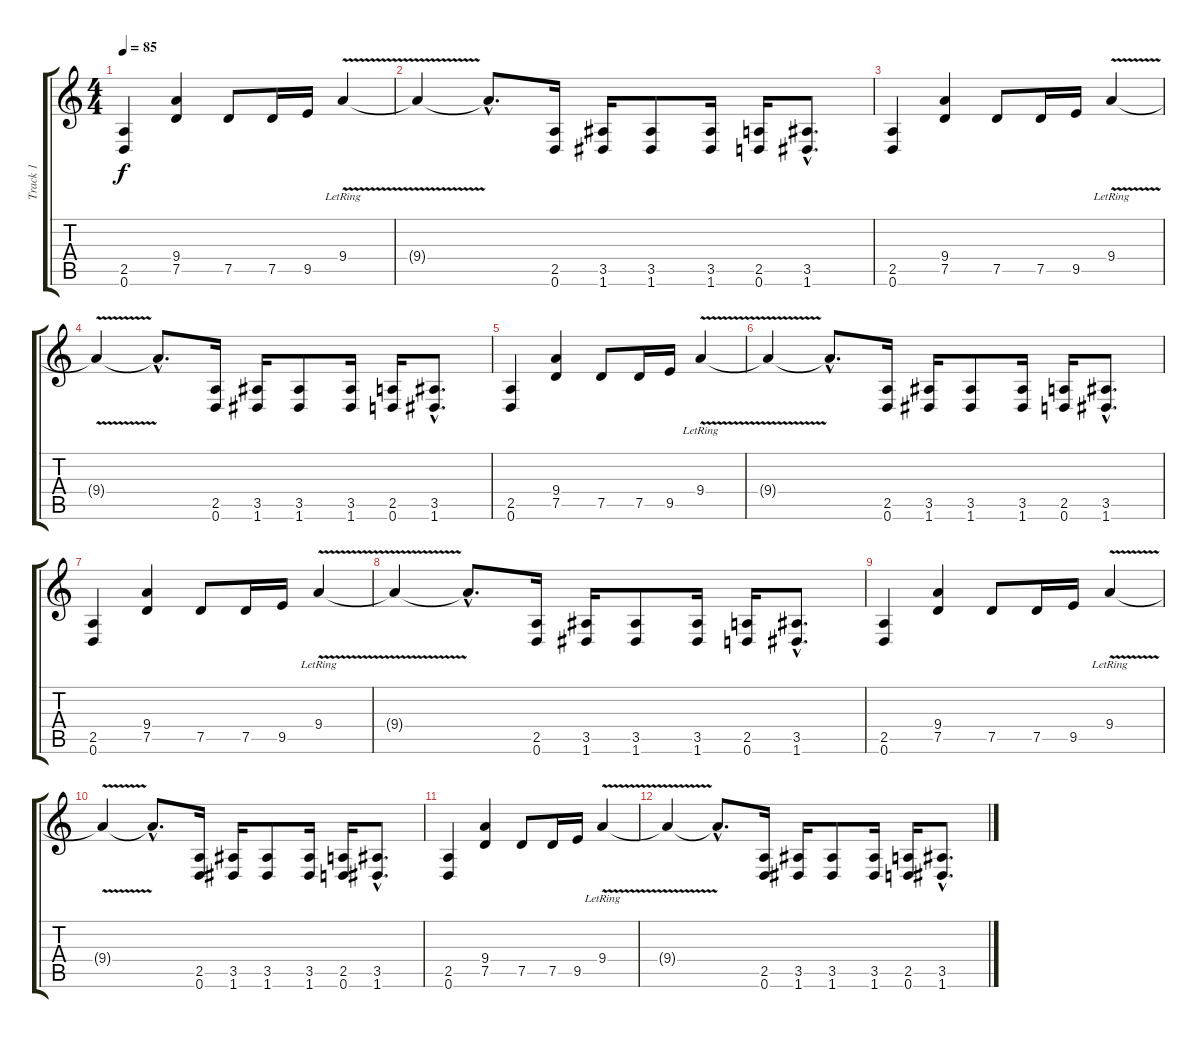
\track ("Track 1" "Track 1") {instrument distortionguitar}
\staff {score tabs}
\tuning (D4 A3 F3 C3 G2 D2) {hide}
\ts (4 4)
\tempo 85
\clef g2
\ks c
(2.5 0.6).4{dy f} (9.4 7.5).4 7.5.8 7.5.16 9.5.16 9.4{v lr}.4 |
9.4{t}.4 9.4{hac t}.8{d} (2.5 0.6).16 (3.5 1.6).16 (3.5 1.6).8 (3.5 1.6).16 (2.5 0.6).16 (3.5{hac} 1.6{hac}).8{d} |
(2.5 0.6).4 (9.4 7.5).4 7.5.8 7.5.16 9.5.16 9.4{v lr}.4 |
9.4{t}.4 9.4{hac t}.8{d} (2.5 0.6).16 (3.5 1.6).16 (3.5 1.6).8 (3.5 1.6).16 (2.5 0.6).16 (3.5{hac} 1.6{hac}).8{d} |
(2.5 0.6).4{volume 0} (9.4 7.5).4 7.5.8 7.5.16 9.5.16 9.4{v lr}.4 |
9.4{t}.4 9.4{hac t}.8{d} (2.5 0.6).16 (3.5 1.6).16 (3.5 1.6).8 (3.5 1.6).16 (2.5 0.6).16 (3.5{hac} 1.6{hac}).8{d} |
(2.5 0.6).4 (9.4 7.5).4 7.5.8 7.5.16 9.5.16 9.4{v lr}.4 |
9.4{t}.4 9.4{hac t}.8{d} (2.5 0.6).16 (3.5 1.6).16 (3.5 1.6).8 (3.5 1.6).16 (2.5 0.6).16 (3.5{hac} 1.6{hac}).8{d} |
(2.5 0.6).4 (9.4 7.5).4 7.5.8 7.5.16 9.5.16 9.4{v lr}.4 |
9.4{t}.4 9.4{hac t}.8{d} (2.5 0.6).16 (3.5 1.6).16 (3.5 1.6).8 (3.5 1.6).16 (2.5 0.6).16 (3.5{hac} 1.6{hac}).8{d} |
(2.5 0.6).4 (9.4 7.5).4 7.5.8 7.5.16 9.5.16 9.4{v lr}.4 |
9.4{t}.4 9.4{hac t}.8{d} (2.5 0.6).16 (3.5 1.6).16 (3.5 1.6).8 (3.5 1.6).16 (2.5 0.6).16 (3.5{hac} 1.6{hac}).8{d}
